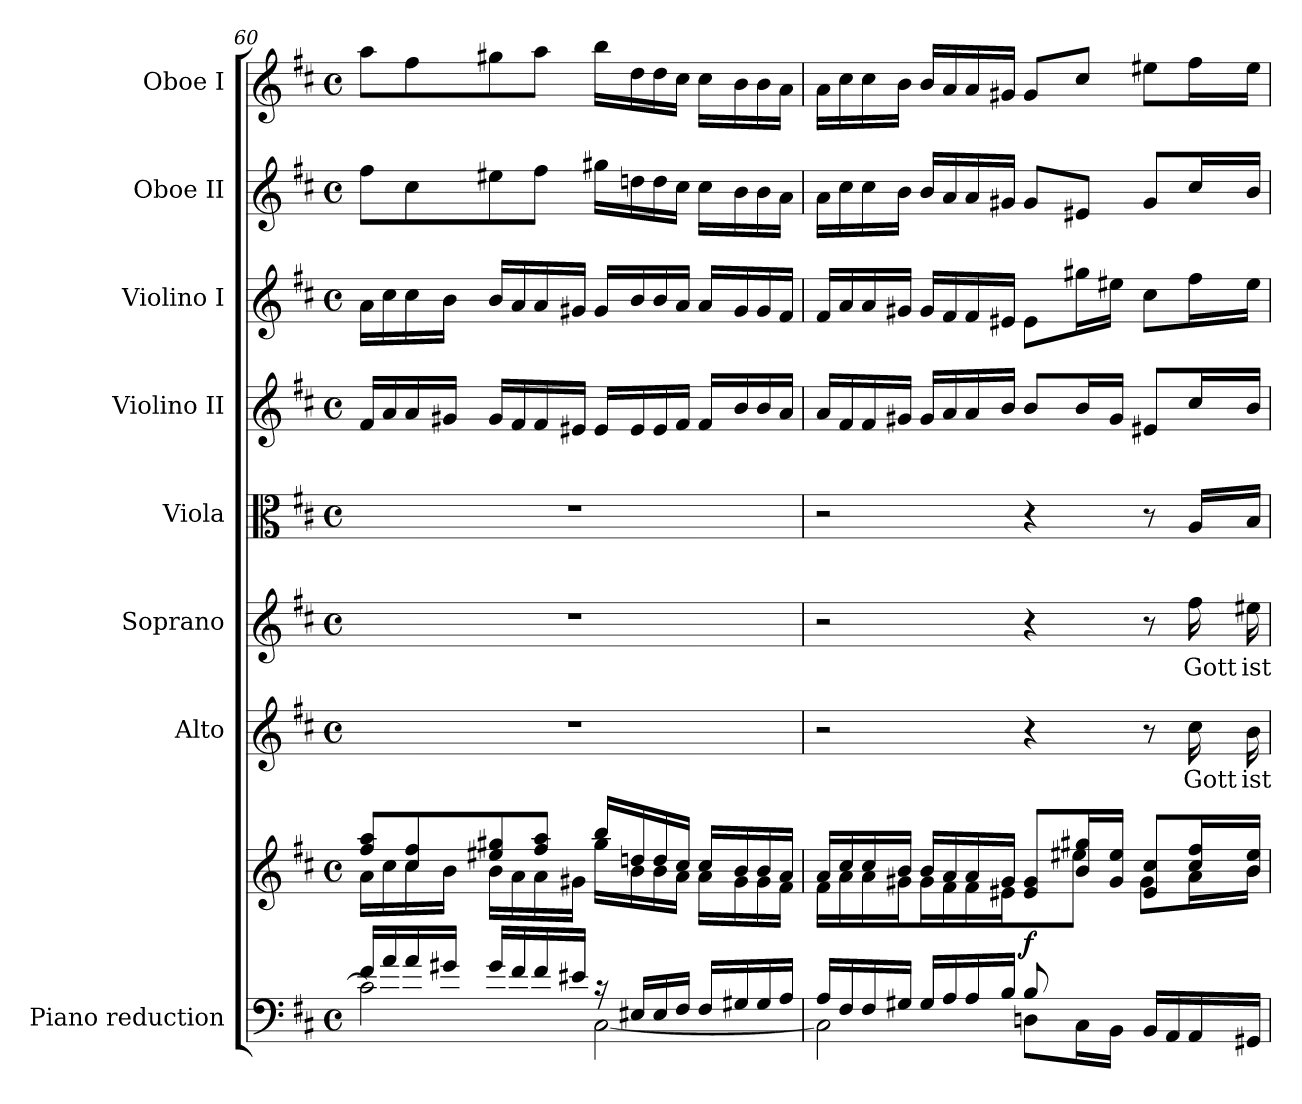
**kern	**kern	**dynam	**kern	**text	**kern	**text	**kern	**kern	**kern	**kern	**kern
*part8	*part8	*part8	*part7	*part7	*part6	*part6	*part5	*part4	*part3	*part2	*part1
*staff9	*staff8	*staff8/9	*staff7	*staff7	*staff6	*staff6	*staff5	*staff4	*staff3	*staff2	*staff1
*I"Piano reduction	*	*	*I"Alto	*	*I"Soprano	*	*I"Viola	*I"Violino II	*I"Violino I	*I"Oboe II	*I"Oboe I
*I'Pno	*	*	*	*	*	*	*I'Vla	*I'Vln	*I'Vln	*I'Ob	*I'Ob
*clefF4	*clefG2	*	*clefG2	*	*clefG2	*	*clefC3	*clefG2	*clefG2	*clefG2	*clefG2
*k[f#c#]	*k[f#c#]	*	*k[f#c#]	*	*k[f#c#]	*	*k[f#c#]	*k[f#c#]	*k[f#c#]	*k[f#c#]	*k[f#c#]
*M4/4	*M4/4	*	*M4/4	*	*M4/4	*	*M4/4	*M4/4	*M4/4	*M4/4	*M4/4
*met(c)	*met(c)	*	*met(c)	*	*met(c)	*	*met(c)	*met(c)	*met(c)	*met(c)	*met(c)
=60	=60	=60	=60	=60	=60	=60	=60	=60	=60	=60	=60
*^	*^	*	*	*	*	*	*	*	*	*	*
16f#/LL	2c#\]	8ff#/ 8aa/L	16a\LL	.	1r	.	1r	.	1r	16f#/LL	16a\LL	8ff#\L	8aa\L
16a/	.	.	16cc#\	.	.	.	.	.	.	16a/	16cc#\	.	.
16a/	.	8cc#/ 8ff#/	16cc#\	.	.	.	.	.	.	16a/	16cc#\	8cc#\	8ff#\
16g#X/JJ	.	.	16b\JJ	.	.	.	.	.	.	16g#X/JJ	16b\JJ	.	.
16g#/LL	.	8ee#X/ 8gg#X/	16b\LL	.	.	.	.	.	.	16g#/LL	16b/LL	8ee#X\	8gg#X\
16f#/	.	.	16a\	.	.	.	.	.	.	16f#/	16a/	.	.
16f#/	.	8ff#/ 8aa/J	16a\	.	.	.	.	.	.	16f#/	16a/	8ff#\J	8aa\J
16e#X/JJ	.	.	16g#X\JJ	.	.	.	.	.	.	16e#X/JJ	16g#X/JJ	.	.
16r	[2C#\	16bb/LL	16gg#\LL	.	.	.	.	.	.	16e#/LL	16g#/LL	16gg#X\LL	16bb\LL
16E#X/LL	.	16ddn/	16b\	.	.	.	.	.	.	16e#/	16b/	16ddn\	16dd\
16E#/	.	16dd/	16b\	.	.	.	.	.	.	16e#/	16b/	16dd\	16dd\
16F#/JJ	.	16cc#/JJ	16a\JJ	.	.	.	.	.	.	16f#/JJ	16a/JJ	16cc#\JJ	16cc#\JJ
16F#/LL	.	16cc#/LL	16a\LL	.	.	.	.	.	.	16f#/LL	16a/LL	16cc#\LL	16cc#\LL
16G#X/	.	16b/	16g#\	.	.	.	.	.	.	16b/	16g#/	16b\	16b\
16G#/	.	16b/	16g#\	.	.	.	.	.	.	16b/	16g#/	16b\	16b\
16A/JJ	.	16a/JJ	16f#\JJ	.	.	.	.	.	.	16a/JJ	16f#/JJ	16a\JJ	16a\JJ
!!LO:PB:g=z
=61	=61	=61	=61	=61	=61	=61	=61	=61	=61	=61	=61	=61	=61
*	*^	*	*	*	*	*	*	*	*	*	*	*	*
2ryy	16A/LL	2C#\]	16a/LL	16f#\LL	.	2r	.	2r	.	2r	16a/LL	16f#/LL	16a\LL	16a\LL
.	16F#/	.	16cc#/	16a\	.	.	.	.	.	.	16f#/	16a/	16cc#\	16cc#\
.	16F#/	.	16cc#/	16a\	.	.	.	.	.	.	16f#/	16a/	16cc#\	16cc#\
.	16G#X/JJ	.	16b/JJ	16g#X\JJ	.	.	.	.	.	.	16g#X/JJ	16g#X/JJ	16b\JJ	16b\JJ
.	16G#/LL	.	16b/LL	16g#\LL	.	.	.	.	.	.	16g#/LL	16g#/LL	16b/LL	16b/LL
.	16A/	.	16a/	16f#\	.	.	.	.	.	.	16a/	16f#/	16a/	16a/
.	16A/	.	16a/	16f#\	.	.	.	.	.	.	16a/	16f#/	16a/	16a/
.	16B/JJ	.	16g#/JJ	16e#X\JJ	.	.	.	.	.	.	16b/JJ	16e#X/JJ	16g#X/JJ	16g#X/JJ
!	!	!	!	!	!LO:DY:b	!	!	!	!	!	!	!	!	!
8B/L	4ryy	8Dn\L	8e#/ 8g#/L	8ryy	f	4r	.	4r	.	4r	8b/L	8e#\L	8g#/L	8g#/L
4.ryy	.	16C#\L	16b/ 16gg#X/L	8ee#X\J	.	.	.	.	.	.	16b/L	16gg#X\L	8e#X/J	8cc#/J
.	.	16BB\JJ	16g#/ 16ee#/JJ	.	.	.	.	.	.	.	16g#/JJ	16ee#X\JJ	.	.
.	16BB/LL	4ryy	8e#/ 8cc#/L	8g#\L	.	8r	.	8r	.	8r	8e#X/L	8cc#\L	8g#/L	8ee#X\L
.	16AA/	.	.	.	.	.	.	.	.	.	.	.	.	.
!	!	!	!	!	!	!	!LO:LY:b	!	!LO:LY:b	!	!	!	!	!
.	16AA/	.	16cc#/ 16ff#/L	16a\L	.	16cc#\	Gott	16ff#\	Gott	16A/LL	16cc#/L	16ff#\L	16cc#/L	16ff#\L
!	!	!	!	!	!	!	!LO:LY:b	!	!LO:LY:b	!	!	!	!	!
.	16GG#X/JJ	.	16b/ 16ee#/JJ	16b\JJ	.	16b\	ist	16ee#X\	ist	16B/JJ	16b/JJ	16ee#\JJ	16b/JJ	16ee#\JJ
*v	*v	*v	*	*	*	*	*	*	*	*	*	*	*	*
*	*v	*v	*	*	*	*	*	*	*	*	*	*
=	=	=	=	=	=	=	=	=	=	=	=
*-	*-	*-	*-	*-	*-	*-	*-	*-	*-	*-	*-
